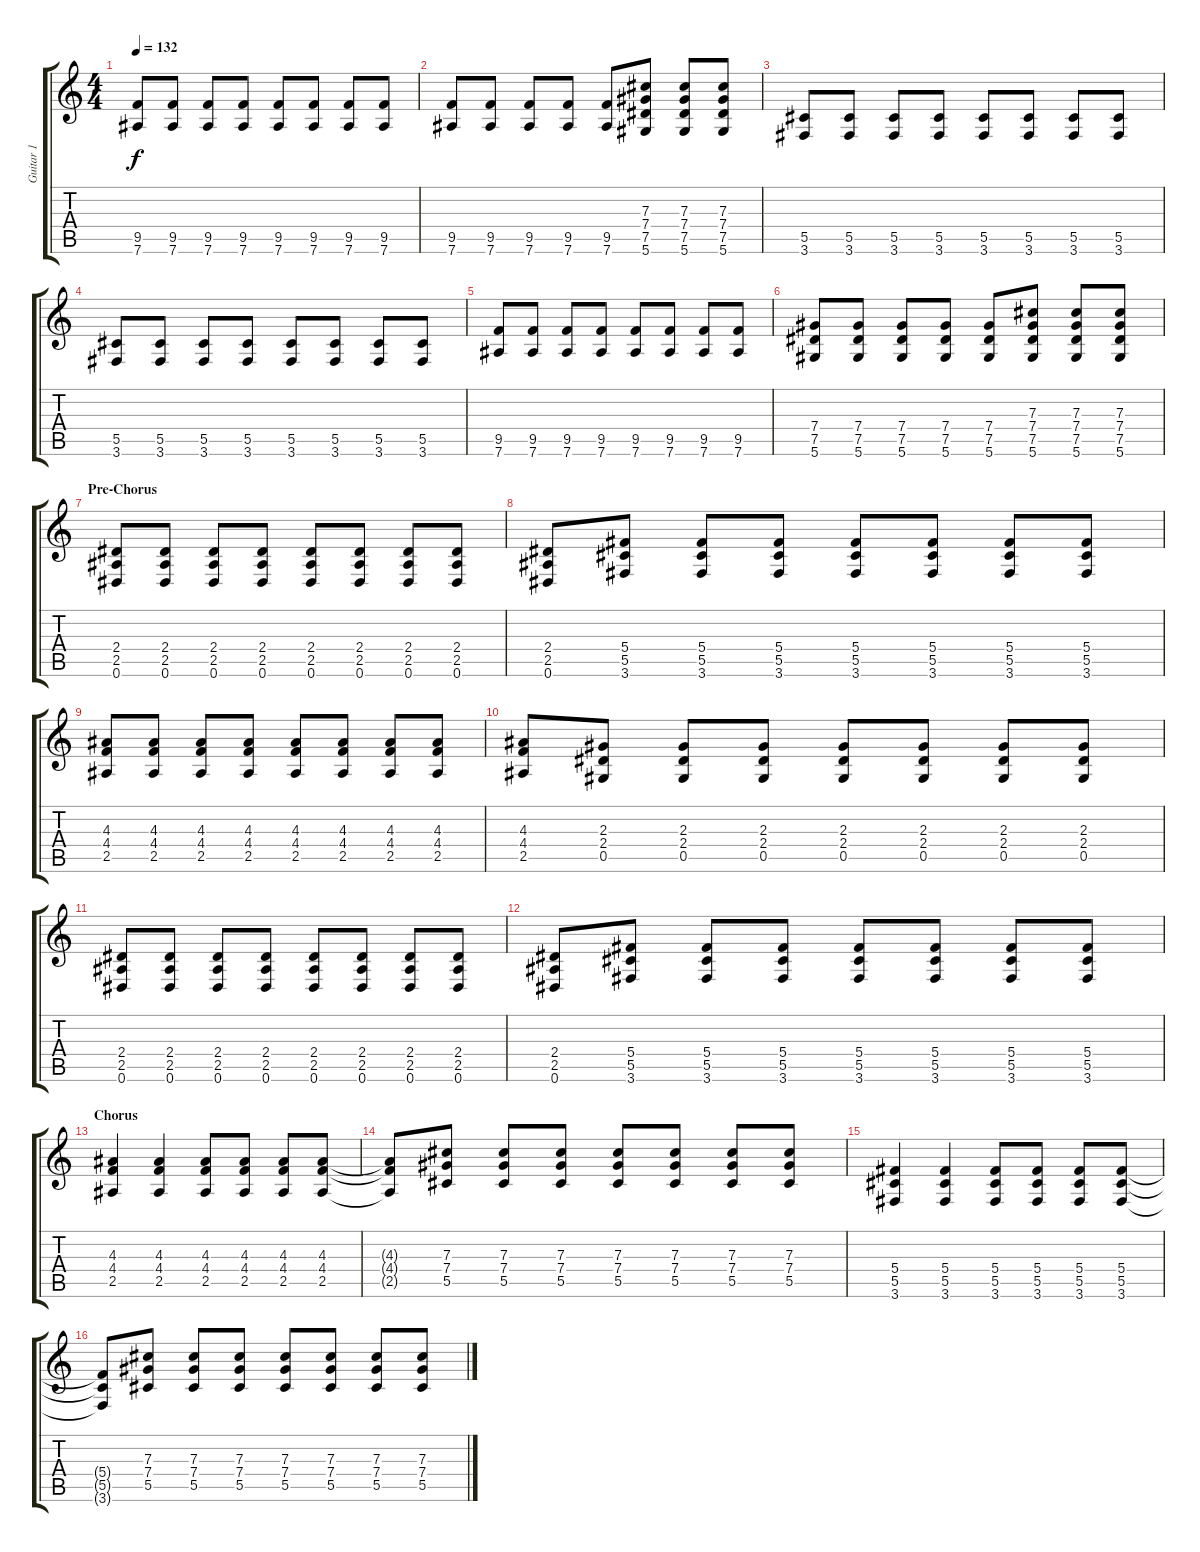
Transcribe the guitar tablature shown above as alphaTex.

\track ("Guitar 1" "Guitar 1") {instrument electricguitarmuted}
\staff {score tabs}
\tuning (Eb4 Bb3 Gb3 Db3 Ab2 Eb2) {hide}
\ts (4 4)
\tempo 132
\clef g2
\ks c
(9.5 7.6).8{dy f} (9.5 7.6).8 (9.5 7.6).8 (9.5 7.6).8 (9.5 7.6).8 (9.5 7.6).8 (9.5 7.6).8 (9.5 7.6).8 |
(9.5 7.6).8 (9.5 7.6).8 (9.5 7.6).8 (9.5 7.6).8 (9.5 7.6).8 (7.3 7.4 7.5 5.6).8 (7.3 7.4 7.5 5.6).8 (7.3 7.4 7.5 5.6).8 |
(5.5 3.6).8 (5.5 3.6).8 (5.5 3.6).8 (5.5 3.6).8 (5.5 3.6).8 (5.5 3.6).8 (5.5 3.6).8 (5.5 3.6).8 |
(5.5 3.6).8 (5.5 3.6).8 (5.5 3.6).8 (5.5 3.6).8 (5.5 3.6).8 (5.5 3.6).8 (5.5 3.6).8 (5.5 3.6).8 |
(9.5 7.6).8 (9.5 7.6).8 (9.5 7.6).8 (9.5 7.6).8 (9.5 7.6).8 (9.5 7.6).8 (9.5 7.6).8 (9.5 7.6).8 |
(7.4 7.5 5.6).8{instrument electricguitarclean} (7.4 7.5 5.6).8 (7.4 7.5 5.6).8 (7.4 7.5 5.6).8 (7.4 7.5 5.6).8 (7.3 7.4 7.5 5.6).8 (7.3 7.4 7.5 5.6).8 (7.3 7.4 7.5 5.6).8 |
\section ("" "Pre-Chorus")
(2.4 2.5 0.6).8 (2.4 2.5 0.6).8 (2.4 2.5 0.6).8 (2.4 2.5 0.6).8 (2.4 2.5 0.6).8 (2.4 2.5 0.6).8 (2.4 2.5 0.6).8 (2.4 2.5 0.6).8 |
(2.4 2.5 0.6).8 (5.4 5.5 3.6).8 (5.4 5.5 3.6).8 (5.4 5.5 3.6).8 (5.4 5.5 3.6).8 (5.4 5.5 3.6).8 (5.4 5.5 3.6).8 (5.4 5.5 3.6).8 |
(4.3 4.4 2.5).8 (4.3 4.4 2.5).8 (4.3 4.4 2.5).8 (4.3 4.4 2.5).8 (4.3 4.4 2.5).8 (4.3 4.4 2.5).8 (4.3 4.4 2.5).8 (4.3 4.4 2.5).8 |
(4.3 4.4 2.5).8 (2.3 2.4 0.5).8 (2.3 2.4 0.5).8 (2.3 2.4 0.5).8 (2.3 2.4 0.5).8 (2.3 2.4 0.5).8 (2.3 2.4 0.5).8 (2.3 2.4 0.5).8 |
(2.4 2.5 0.6).8 (2.4 2.5 0.6).8 (2.4 2.5 0.6).8 (2.4 2.5 0.6).8 (2.4 2.5 0.6).8 (2.4 2.5 0.6).8 (2.4 2.5 0.6).8 (2.4 2.5 0.6).8 |
(2.4 2.5 0.6).8 (5.4 5.5 3.6).8 (5.4 5.5 3.6).8 (5.4 5.5 3.6).8 (5.4 5.5 3.6).8 (5.4 5.5 3.6).8 (5.4 5.5 3.6).8 (5.4 5.5 3.6).8 |
\section ("" "Chorus")
(4.3 4.4 2.5).4 (4.3 4.4 2.5).4 (4.3 4.4 2.5).8 (4.3 4.4 2.5).8 (4.3 4.4 2.5).8 (4.3 4.4 2.5).8 |
(4.3{t} 4.4{t} 2.5{t}).8 (7.3 7.4 5.5).8 (7.3 7.4 5.5).8 (7.3 7.4 5.5).8 (7.3 7.4 5.5).8 (7.3 7.4 5.5).8 (7.3 7.4 5.5).8 (7.3 7.4 5.5).8 |
(5.4 5.5 3.6).4 (5.4 5.5 3.6).4 (5.4 5.5 3.6).8 (5.4 5.5 3.6).8 (5.4 5.5 3.6).8 (5.4 5.5 3.6).8 |
(5.4{t} 5.5{t} 3.6{t}).8 (7.3 7.4 5.5).8 (7.3 7.4 5.5).8 (7.3 7.4 5.5).8 (7.3 7.4 5.5).8 (7.3 7.4 5.5).8 (7.3 7.4 5.5).8 (7.3 7.4 5.5).8
